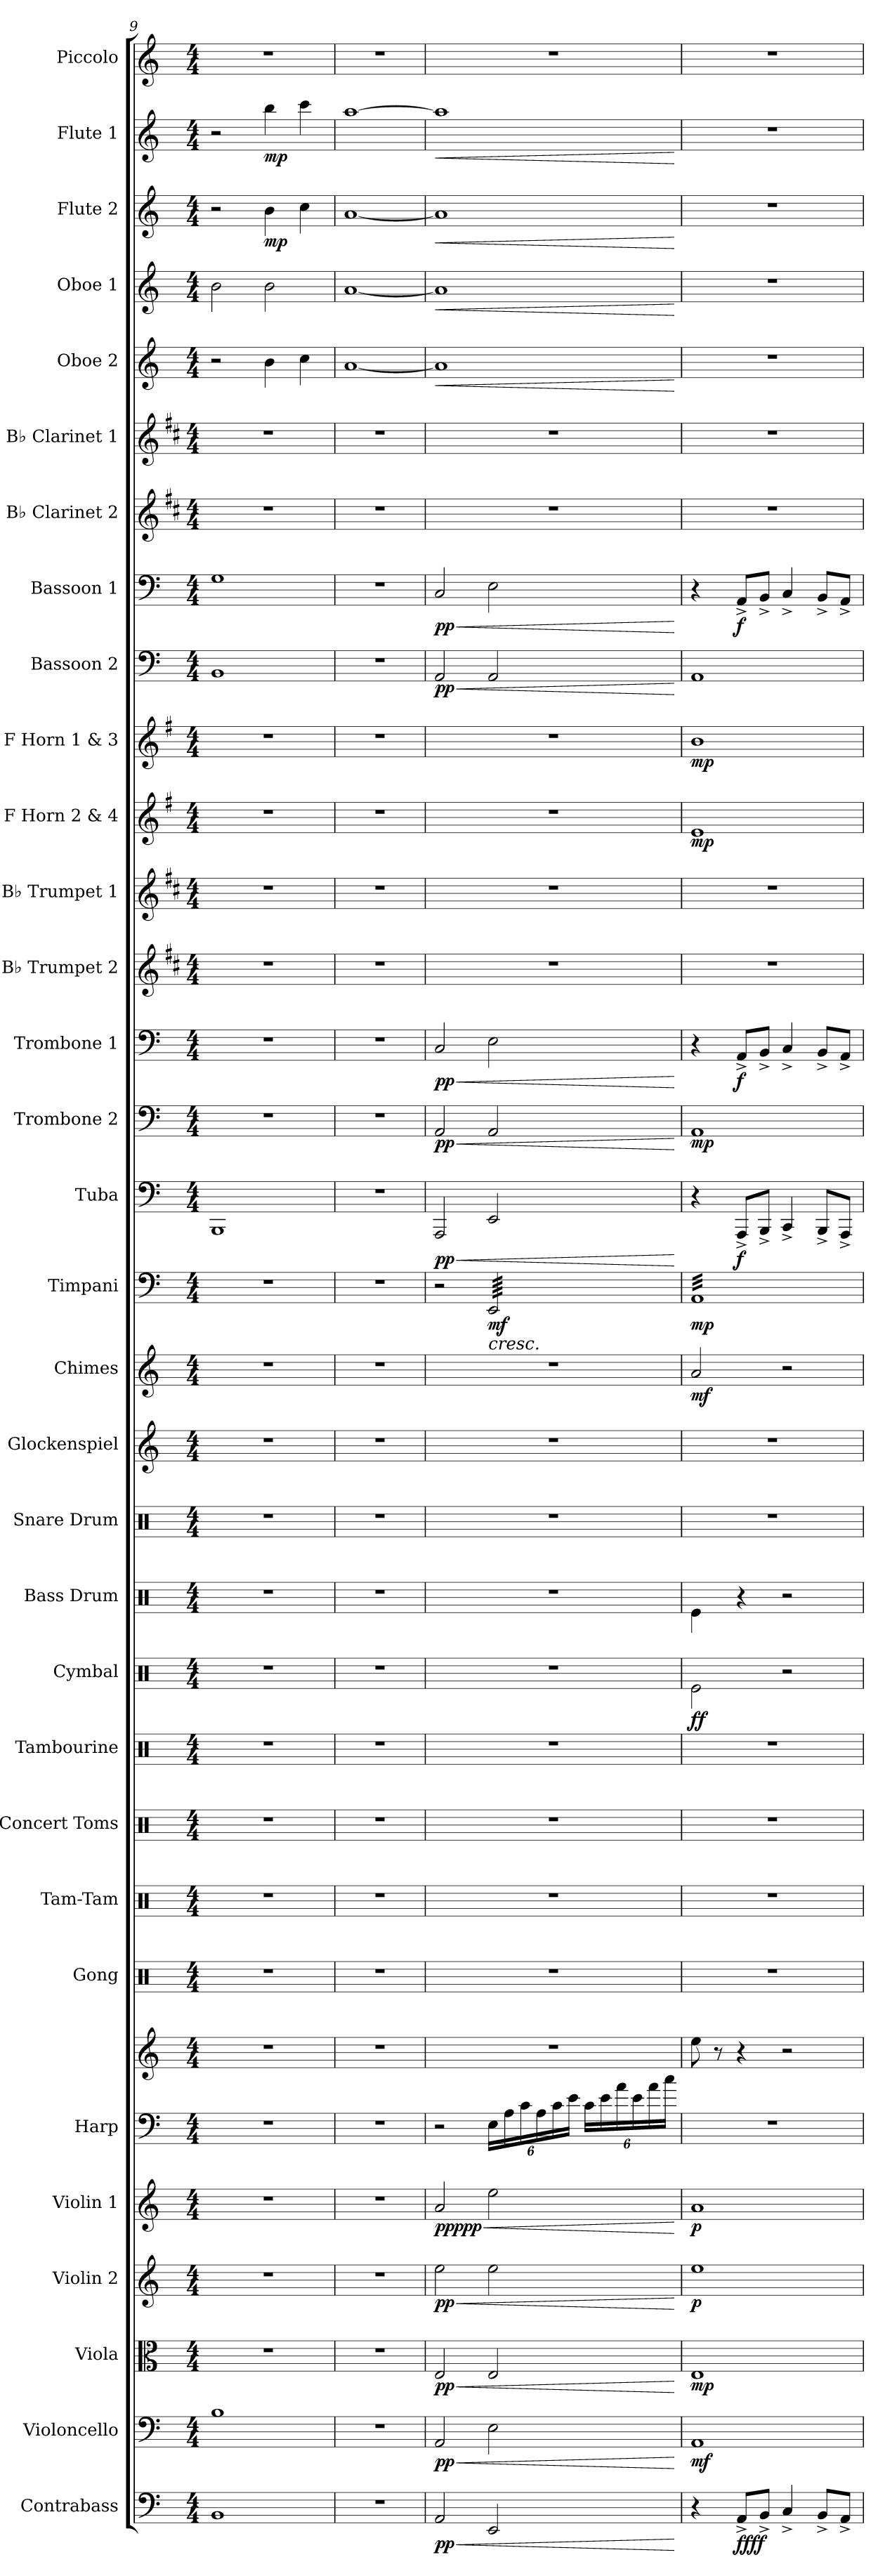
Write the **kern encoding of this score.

**kern	**dynam	**kern	**dynam	**kern	**dynam	**kern	**dynam	**kern	**dynam	**kern	**kern	**kern	**kern	**kern	**kern	**kern	**dynam	**kern	**kern	**kern	**kern	**dynam	**kern	**dynam	**kern	**dynam	**kern	**dynam	**kern	**dynam	**kern	**kern	**kern	**dynam	**kern	**dynam	**kern	**dynam	**kern	**dynam	**kern	**kern	**kern	**dynam	**kern	**dynam	**kern	**dynam	**kern	**dynam	**kern
*part32	*part32	*part31	*part31	*part30	*part30	*part29	*part29	*part28	*part28	*part27	*part27	*part26	*part25	*part24	*part23	*part22	*part22	*part21	*part20	*part19	*part18	*part18	*part17	*part17	*part16	*part16	*part15	*part15	*part14	*part14	*part13	*part12	*part11	*part11	*part10	*part10	*part9	*part9	*part8	*part8	*part7	*part6	*part5	*part5	*part4	*part4	*part3	*part3	*part2	*part2	*part1
*staff33	*staff33	*staff32	*staff32	*staff31	*staff31	*staff30	*staff30	*staff29	*staff29	*staff28	*staff27	*staff26	*staff25	*staff24	*staff23	*staff22	*staff22	*staff21	*staff20	*staff19	*staff18	*staff18	*staff17	*staff17	*staff16	*staff16	*staff15	*staff15	*staff14	*staff14	*staff13	*staff12	*staff11	*staff11	*staff10	*staff10	*staff9	*staff9	*staff8	*staff8	*staff7	*staff6	*staff5	*staff5	*staff4	*staff4	*staff3	*staff3	*staff2	*staff2	*staff1
*I"Contrabass	*	*I"Violoncello	*	*I"Viola	*	*I"Violin 2	*	*I"Violin 1	*	*I"Harp	*	*I"Gong	*I"Tam-Tam	*I"Concert Toms	*I"Tambourine	*I"Cymbal	*	*I"Bass Drum	*I"Snare Drum	*I"Glockenspiel	*I"Chimes	*	*I"Timpani	*	*I"Tuba	*	*I"Trombone 2	*	*I"Trombone 1	*	*I"B♭ Trumpet 2	*I"B♭ Trumpet 1	*I"F Horn 2 &amp; 4	*	*I"F Horn 1 &amp; 3	*	*I"Bassoon 2	*	*I"Bassoon 1	*	*I"B♭ Clarinet 2	*I"B♭ Clarinet 1	*I"Oboe 2	*	*I"Oboe 1	*	*I"Flute 2	*	*I"Flute 1	*	*I"Piccolo
*I'Cb.	*	*I'Vc.	*	*I'Vla.	*	*I'Vln. 2	*	*I'Vln. 1	*	*I'Hrp.	*	*I'Gong	*I'Tam	*I'C. Toms	*I'Tamb.	*I'Cym.	*	*I'B. Dr.	*I'Sn. Dr.	*I'Glock.	*I'Cme.	*	*I'Timp.	*	*I'Tba.	*	*I'Tbn. 2	*	*I'Tbn. 1	*	*I'B♭ Tpt. 2	*I'B♭ Tpt. 1	*I'F Hn. 2 4	*	*I'F Hn. 1 3	*	*I'Bsn. 2	*	*I'Bsn. 1	*	*I'B♭ Cl. 2	*I'B♭ Cl. 1	*I'Ob. 2	*	*I'Ob. 1	*	*I'Fl. 2	*	*I'Fl. 1	*	*I'Picc.
*clefF4	*	*clefF4	*	*clefC3	*	*clefG2	*	*clefG2	*	*clefF4	*clefG2	*clefX	*clefX	*clefX	*clefX	*clefX	*	*clefX	*clefX	*clefG2	*clefG2	*	*clefF4	*	*clefF4	*	*clefF4	*	*clefF4	*	*clefG2	*clefG2	*clefG2	*	*clefG2	*	*clefF4	*	*clefF4	*	*clefG2	*clefG2	*clefG2	*	*clefG2	*	*clefG2	*	*clefG2	*	*clefG2
*ITrd7c12	*	*	*	*	*	*	*	*	*	*	*	*	*	*	*	*	*	*	*	*ITrd-14c-24	*	*	*	*	*	*	*	*	*	*	*ITrd1c2	*ITrd1c2	*ITrd4c7	*	*ITrd4c7	*	*	*	*	*	*ITrd1c2	*ITrd1c2	*	*	*	*	*	*	*	*	*ITrd-7c-12
*k[]	*	*k[]	*	*k[]	*	*k[]	*	*k[]	*	*k[]	*k[]	*k[]	*k[]	*k[]	*k[]	*k[]	*	*k[]	*k[]	*k[]	*k[]	*	*k[]	*	*k[]	*	*k[]	*	*k[]	*	*k[]	*k[]	*k[]	*	*k[]	*	*k[]	*	*k[]	*	*k[]	*k[]	*k[]	*	*k[]	*	*k[]	*	*k[]	*	*k[]
*M4/4	*	*M4/4	*	*M4/4	*	*M4/4	*	*M4/4	*	*M4/4	*M4/4	*M4/4	*M4/4	*M4/4	*M4/4	*M4/4	*	*M4/4	*M4/4	*M4/4	*M4/4	*	*M4/4	*	*M4/4	*	*M4/4	*	*M4/4	*	*M4/4	*M4/4	*M4/4	*	*M4/4	*	*M4/4	*	*M4/4	*	*M4/4	*M4/4	*M4/4	*	*M4/4	*	*M4/4	*	*M4/4	*	*M4/4
=9	=9	=9	=9	=9	=9	=9	=9	=9	=9	=9	=9	=9	=9	=9	=9	=9	=9	=9	=9	=9	=9	=9	=9	=9	=9	=9	=9	=9	=9	=9	=9	=9	=9	=9	=9	=9	=9	=9	=9	=9	=9	=9	=9	=9	=9	=9	=9	=9	=9	=9	=9
1BBB	.	1B	.	1r	.	1r	.	1r	.	1r	1r	1r	1r	1r	1r	1r	.	1r	1r	1r	1r	.	1r	.	1BBB	.	1r	.	1r	.	1r	1r	1r	.	1r	.	1BB	.	1G	.	1r	1r	2r	.	2b\	.	2r	.	2r	.	1r
!	!	!	!	!	!	!	!	!	!	!	!	!	!	!	!	!	!	!	!	!	!	!	!	!	!	!	!	!	!	!	!	!	!	!	!	!	!	!	!	!	!	!	!	!LO:DY:b	!	!	!	!	!	!	!
!	!	!	!	!	!	!	!	!	!	!	!	!	!	!	!	!	!	!	!	!	!	!	!	!	!	!	!	!	!	!	!	!	!	!	!	!	!	!	!	!	!	!	!	!LO:DY:n=1:b	!	!	!	!LO:DY:b	!	!LO:DY:b	!
.	.	.	.	.	.	.	.	.	.	.	.	.	.	.	.	.	.	.	.	.	.	.	.	.	.	.	.	.	.	.	.	.	.	.	.	.	.	.	.	.	.	.	4b\	mp mf	2b\	.	4b\	mp	4bb\	mp	.
.	.	.	.	.	.	.	.	.	.	.	.	.	.	.	.	.	.	.	.	.	.	.	.	.	.	.	.	.	.	.	.	.	.	.	.	.	.	.	.	.	.	.	4cc\	.	.	.	4cc\	.	4ccc\	.	.
=10	=10	=10	=10	=10	=10	=10	=10	=10	=10	=10	=10	=10	=10	=10	=10	=10	=10	=10	=10	=10	=10	=10	=10	=10	=10	=10	=10	=10	=10	=10	=10	=10	=10	=10	=10	=10	=10	=10	=10	=10	=10	=10	=10	=10	=10	=10	=10	=10	=10	=10	=10
1r	.	1r	.	1r	.	1r	.	1r	.	1r	1r	1r	1r	1r	1r	1r	.	1r	1r	1r	1r	.	1r	.	1r	.	1r	.	1r	.	1r	1r	1r	.	1r	.	1r	.	1r	.	1r	1r	[1a	.	[1a	.	[1a	.	[1aa	.	1r
=11	=11	=11	=11	=11	=11	=11	=11	=11	=11	=11	=11	=11	=11	=11	=11	=11	=11	=11	=11	=11	=11	=11	=11	=11	=11	=11	=11	=11	=11	=11	=11	=11	=11	=11	=11	=11	=11	=11	=11	=11	=11	=11	=11	=11	=11	=11	=11	=11	=11	=11	=11
!	!LO:HP:b	!	!LO:HP:b	!	!LO:HP:b	!	!LO:HP:b	!	!LO:HP:b	!	!	!	!	!	!	!	!	!	!	!	!	!	!	!	!	!LO:HP:b	!	!LO:HP:b	!	!LO:HP:b	!	!	!	!	!	!	!	!LO:HP:b	!	!LO:HP:b	!	!	!	!LO:HP:b	!	!LO:HP:b	!	!LO:HP:b	!	!LO:HP:b	!
!	!LO:DY:n=1:b	!	!LO:DY:n=1:b	!	!LO:DY:n=1:b	!	!LO:DY:n=1:b	!	!LO:DY:n=1:b	!	!	!	!	!	!	!	!	!	!	!	!	!	!	!	!	!	!	!	!	!	!	!	!	!	!	!	!	!	!	!	!	!	!	!	!	!	!	!	!	!	!
!	!	!	!	!	!	!	!	!	!LO:DY:n=2:b	!	!	!	!	!	!	!	!	!	!	!	!	!	!	!	!	!LO:DY:n=1:b	!	!LO:DY:n=1:b	!	!LO:DY:n=1:b	!	!	!	!	!	!	!	!LO:DY:n=1:b	!	!LO:DY:n=1:b	!	!	!	!	!	!	!	!	!	!	!
2AAA/	< pp	2AA/	< pp	2E/	< pp	2ee\	< pp	2a/	< pp ppp	2r	1r	1r	1r	1r	1r	1r	.	1r	1r	1r	1r	.	2r	.	2AAA/	< pp	2AA/	< pp	2C/	< pp	1r	1r	1r	.	1r	.	2AA/	< pp	2C/	< pp	1r	1r	1a]	<	1a]	<	1a]	<	1aa]	<	1r
*	*	*	*	*	*	*	*	*	*	*Xbrackettup	*	*	*	*	*	*	*	*	*	*	*	*	*	*	*	*	*	*	*	*	*	*	*	*	*	*	*	*	*	*	*	*	*	*	*	*	*	*	*	*	*
!	!	!	!	!	!	!	!	!	!	!	!	!	!	!	!	!	!	!	!	!	!	!	!	!LO:HP:b	!	!	!	!	!	!	!	!	!	!	!	!	!	!	!	!	!	!	!	!	!	!	!	!	!	!	!
!	!	!	!	!	!	!	!	!	!	!	!	!	!	!	!	!	!	!	!	!	!	!	!	!LO:DY:n=1:b	!	!	!	!	!	!	!	!	!	!	!	!	!	!	!	!	!	!	!	!	!	!	!	!	!	!	!
*	*	*	*	*	*	*	*	*	*	*	*	*	*	*	*	*	*	*	*	*	*	*	*tremolo	*	*	*	*	*	*	*	*	*	*	*	*	*	*	*	*	*	*	*	*	*	*	*	*	*	*	*	*
2EEE/	.	2E\	.	2E/	.	2ee\	.	2ee\	.	24E\LL	.	.	.	.	.	.	.	.	.	.	.	.	64EE/LLLL	< mf	2EE/	.	2AA/	.	2E\	.	.	.	.	.	.	.	2AA/	.	2E\	.	.	.	.	.	.	.	.	.	.	.	.
.	.	.	.	.	.	.	.	.	.	.	.	.	.	.	.	.	.	.	.	.	.	.	64EE/	.	.	.	.	.	.	.	.	.	.	.	.	.	.	.	.	.	.	.	.	.	.	.	.	.	.	.	.
.	.	.	.	.	.	.	.	.	.	.	.	.	.	.	.	.	.	.	.	.	.	.	64EE/	.	.	.	.	.	.	.	.	.	.	.	.	.	.	.	.	.	.	.	.	.	.	.	.	.	.	.	.
.	.	.	.	.	.	.	.	.	.	24A\	.	.	.	.	.	.	.	.	.	.	.	.	.	.	.	.	.	.	.	.	.	.	.	.	.	.	.	.	.	.	.	.	.	.	.	.	.	.	.	.	.
.	.	.	.	.	.	.	.	.	.	.	.	.	.	.	.	.	.	.	.	.	.	.	64EE/	.	.	.	.	.	.	.	.	.	.	.	.	.	.	.	.	.	.	.	.	.	.	.	.	.	.	.	.
.	.	.	.	.	.	.	.	.	.	.	.	.	.	.	.	.	.	.	.	.	.	.	64EE/	.	.	.	.	.	.	.	.	.	.	.	.	.	.	.	.	.	.	.	.	.	.	.	.	.	.	.	.
.	.	.	.	.	.	.	.	.	.	.	.	.	.	.	.	.	.	.	.	.	.	.	64EE/	.	.	.	.	.	.	.	.	.	.	.	.	.	.	.	.	.	.	.	.	.	.	.	.	.	.	.	.
.	.	.	.	.	.	.	.	.	.	24c\	.	.	.	.	.	.	.	.	.	.	.	.	.	.	.	.	.	.	.	.	.	.	.	.	.	.	.	.	.	.	.	.	.	.	.	.	.	.	.	.	.
.	.	.	.	.	.	.	.	.	.	.	.	.	.	.	.	.	.	.	.	.	.	.	64EE/	.	.	.	.	.	.	.	.	.	.	.	.	.	.	.	.	.	.	.	.	.	.	.	.	.	.	.	.
.	.	.	.	.	.	.	.	.	.	.	.	.	.	.	.	.	.	.	.	.	.	.	64EE/	.	.	.	.	.	.	.	.	.	.	.	.	.	.	.	.	.	.	.	.	.	.	.	.	.	.	.	.
.	.	.	.	.	.	.	.	.	.	24A\	.	.	.	.	.	.	.	.	.	.	.	.	64EE/	.	.	.	.	.	.	.	.	.	.	.	.	.	.	.	.	.	.	.	.	.	.	.	.	.	.	.	.
.	.	.	.	.	.	.	.	.	.	.	.	.	.	.	.	.	.	.	.	.	.	.	64EE/	.	.	.	.	.	.	.	.	.	.	.	.	.	.	.	.	.	.	.	.	.	.	.	.	.	.	.	.
.	.	.	.	.	.	.	.	.	.	.	.	.	.	.	.	.	.	.	.	.	.	.	64EE/	.	.	.	.	.	.	.	.	.	.	.	.	.	.	.	.	.	.	.	.	.	.	.	.	.	.	.	.
.	.	.	.	.	.	.	.	.	.	24c\	.	.	.	.	.	.	.	.	.	.	.	.	.	.	.	.	.	.	.	.	.	.	.	.	.	.	.	.	.	.	.	.	.	.	.	.	.	.	.	.	.
.	.	.	.	.	.	.	.	.	.	.	.	.	.	.	.	.	.	.	.	.	.	.	64EE/	.	.	.	.	.	.	.	.	.	.	.	.	.	.	.	.	.	.	.	.	.	.	.	.	.	.	.	.
.	.	.	.	.	.	.	.	.	.	.	.	.	.	.	.	.	.	.	.	.	.	.	64EE/	.	.	.	.	.	.	.	.	.	.	.	.	.	.	.	.	.	.	.	.	.	.	.	.	.	.	.	.
.	.	.	.	.	.	.	.	.	.	.	.	.	.	.	.	.	.	.	.	.	.	.	64EE/	.	.	.	.	.	.	.	.	.	.	.	.	.	.	.	.	.	.	.	.	.	.	.	.	.	.	.	.
.	.	.	.	.	.	.	.	.	.	24e\JJ	.	.	.	.	.	.	.	.	.	.	.	.	.	.	.	.	.	.	.	.	.	.	.	.	.	.	.	.	.	.	.	.	.	.	.	.	.	.	.	.	.
.	.	.	.	.	.	.	.	.	.	.	.	.	.	.	.	.	.	.	.	.	.	.	64EE/	.	.	.	.	.	.	.	.	.	.	.	.	.	.	.	.	.	.	.	.	.	.	.	.	.	.	.	.
.	.	.	.	.	.	.	.	.	.	.	.	.	.	.	.	.	.	.	.	.	.	.	64EE/	.	.	.	.	.	.	.	.	.	.	.	.	.	.	.	.	.	.	.	.	.	.	.	.	.	.	.	.
.	.	.	.	.	.	.	.	.	.	24c\LL	.	.	.	.	.	.	.	.	.	.	.	.	64EE/	.	.	.	.	.	.	.	.	.	.	.	.	.	.	.	.	.	.	.	.	.	.	.	.	.	.	.	.
.	.	.	.	.	.	.	.	.	.	.	.	.	.	.	.	.	.	.	.	.	.	.	64EE/	.	.	.	.	.	.	.	.	.	.	.	.	.	.	.	.	.	.	.	.	.	.	.	.	.	.	.	.
.	.	.	.	.	.	.	.	.	.	.	.	.	.	.	.	.	.	.	.	.	.	.	64EE/	.	.	.	.	.	.	.	.	.	.	.	.	.	.	.	.	.	.	.	.	.	.	.	.	.	.	.	.
.	.	.	.	.	.	.	.	.	.	24e\	.	.	.	.	.	.	.	.	.	.	.	.	.	.	.	.	.	.	.	.	.	.	.	.	.	.	.	.	.	.	.	.	.	.	.	.	.	.	.	.	.
.	.	.	.	.	.	.	.	.	.	.	.	.	.	.	.	.	.	.	.	.	.	.	64EE/	.	.	.	.	.	.	.	.	.	.	.	.	.	.	.	.	.	.	.	.	.	.	.	.	.	.	.	.
.	.	.	.	.	.	.	.	.	.	.	.	.	.	.	.	.	.	.	.	.	.	.	64EE/	.	.	.	.	.	.	.	.	.	.	.	.	.	.	.	.	.	.	.	.	.	.	.	.	.	.	.	.
.	.	.	.	.	.	.	.	.	.	.	.	.	.	.	.	.	.	.	.	.	.	.	64EE/	.	.	.	.	.	.	.	.	.	.	.	.	.	.	.	.	.	.	.	.	.	.	.	.	.	.	.	.
.	.	.	.	.	.	.	.	.	.	24a\	.	.	.	.	.	.	.	.	.	.	.	.	.	.	.	.	.	.	.	.	.	.	.	.	.	.	.	.	.	.	.	.	.	.	.	.	.	.	.	.	.
.	.	.	.	.	.	.	.	.	.	.	.	.	.	.	.	.	.	.	.	.	.	.	64EE/	.	.	.	.	.	.	.	.	.	.	.	.	.	.	.	.	.	.	.	.	.	.	.	.	.	.	.	.
.	.	.	.	.	.	.	.	.	.	.	.	.	.	.	.	.	.	.	.	.	.	.	64EE/	.	.	.	.	.	.	.	.	.	.	.	.	.	.	.	.	.	.	.	.	.	.	.	.	.	.	.	.
.	.	.	.	.	.	.	.	.	.	24e\	.	.	.	.	.	.	.	.	.	.	.	.	64EE/	.	.	.	.	.	.	.	.	.	.	.	.	.	.	.	.	.	.	.	.	.	.	.	.	.	.	.	.
.	.	.	.	.	.	.	.	.	.	.	.	.	.	.	.	.	.	.	.	.	.	.	64EE/	.	.	.	.	.	.	.	.	.	.	.	.	.	.	.	.	.	.	.	.	.	.	.	.	.	.	.	.
.	.	.	.	.	.	.	.	.	.	.	.	.	.	.	.	.	.	.	.	.	.	.	64EE/	.	.	.	.	.	.	.	.	.	.	.	.	.	.	.	.	.	.	.	.	.	.	.	.	.	.	.	.
.	.	.	.	.	.	.	.	.	.	24a\	.	.	.	.	.	.	.	.	.	.	.	.	.	.	.	.	.	.	.	.	.	.	.	.	.	.	.	.	.	.	.	.	.	.	.	.	.	.	.	.	.
.	.	.	.	.	.	.	.	.	.	.	.	.	.	.	.	.	.	.	.	.	.	.	64EE/	.	.	.	.	.	.	.	.	.	.	.	.	.	.	.	.	.	.	.	.	.	.	.	.	.	.	.	.
.	.	.	.	.	.	.	.	.	.	.	.	.	.	.	.	.	.	.	.	.	.	.	64EE/	.	.	.	.	.	.	.	.	.	.	.	.	.	.	.	.	.	.	.	.	.	.	.	.	.	.	.	.
.	.	.	.	.	.	.	.	.	.	.	.	.	.	.	.	.	.	.	.	.	.	.	64EE/	.	.	.	.	.	.	.	.	.	.	.	.	.	.	.	.	.	.	.	.	.	.	.	.	.	.	.	.
.	.	.	.	.	.	.	.	.	.	24cc\JJ	.	.	.	.	.	.	.	.	.	.	.	.	.	.	.	.	.	.	.	.	.	.	.	.	.	.	.	.	.	.	.	.	.	.	.	.	.	.	.	.	.
.	.	.	.	.	.	.	.	.	.	.	.	.	.	.	.	.	.	.	.	.	.	.	64EE/	.	.	.	.	.	.	.	.	.	.	.	.	.	.	.	.	.	.	.	.	.	.	.	.	.	.	.	.
.	.	.	.	.	.	.	.	.	.	.	.	.	.	.	.	.	.	.	.	.	.	.	64EE/JJJJ	.	.	.	.	.	.	.	.	.	.	.	.	.	.	.	.	.	.	.	.	.	.	.	.	.	.	.	.
.	[	.	[	.	[	.	[	.	[	.	.	.	.	.	.	.	.	.	.	.	.	.	.	.	.	[	.	[	.	[	.	.	.	.	.	.	.	[	.	[	.	.	.	[	.	[	.	[	.	[	.
!!LO:PB:g=z
=12	=12	=12	=12	=12	=12	=12	=12	=12	=12	=12	=12	=12	=12	=12	=12	=12	=12	=12	=12	=12	=12	=12	=12	=12	=12	=12	=12	=12	=12	=12	=12	=12	=12	=12	=12	=12	=12	=12	=12	=12	=12	=12	=12	=12	=12	=12	=12	=12	=12	=12	=12
!	!	!	!LO:DY:b	!	!LO:DY:b	!	!LO:DY:b	!	!LO:DY:b	!	!	!	!	!	!	!	!LO:DY:b	!	!	!	!	!LO:DY:b	!	!LO:DY:b	!	!	!	!LO:DY:b	!	!	!	!	!	!LO:DY:b	!	!LO:DY:b	!	!LO:DY:b	!	!	!	!	!	!	!	!	!	!	!	!	!
!	!	!	!	!	!	!	!	!	!	!	!	!	!	!	!	!	!	!	!	!	!	!	!	!	!	!	!	!	!	!	!	!	!	!	!	!	!	!LO:DY:n=1:b	!	!	!	!	!	!	!	!	!	!	!	!	!
4r	.	1AA	mf	1E	mp	1ee	p	1a	p	1r	8ee\	1r	1r	1r	1r	2Re\	ff	4Re\	1r	1r	2a/	mf	32AALLL	mp	4r	.	1AA	mp	4r	.	1r	1r	1A	mp	1e	mp	1AA	mp mp	4r	.	1r	1r	1r	.	1r	.	1r	.	1r	.	1r
.	.	.	.	.	.	.	.	.	.	.	.	.	.	.	.	.	.	.	.	.	.	.	32AA	.	.	.	.	.	.	.	.	.	.	.	.	.	.	.	.	.	.	.	.	.	.	.	.	.	.	.	.
.	.	.	.	.	.	.	.	.	.	.	.	.	.	.	.	.	.	.	.	.	.	.	32AA	.	.	.	.	.	.	.	.	.	.	.	.	.	.	.	.	.	.	.	.	.	.	.	.	.	.	.	.
.	.	.	.	.	.	.	.	.	.	.	.	.	.	.	.	.	.	.	.	.	.	.	32AA	.	.	.	.	.	.	.	.	.	.	.	.	.	.	.	.	.	.	.	.	.	.	.	.	.	.	.	.
.	.	.	.	.	.	.	.	.	.	.	8r	.	.	.	.	.	.	.	.	.	.	.	32AA	.	.	.	.	.	.	.	.	.	.	.	.	.	.	.	.	.	.	.	.	.	.	.	.	.	.	.	.
.	.	.	.	.	.	.	.	.	.	.	.	.	.	.	.	.	.	.	.	.	.	.	32AA	.	.	.	.	.	.	.	.	.	.	.	.	.	.	.	.	.	.	.	.	.	.	.	.	.	.	.	.
.	.	.	.	.	.	.	.	.	.	.	.	.	.	.	.	.	.	.	.	.	.	.	32AA	.	.	.	.	.	.	.	.	.	.	.	.	.	.	.	.	.	.	.	.	.	.	.	.	.	.	.	.
.	.	.	.	.	.	.	.	.	.	.	.	.	.	.	.	.	.	.	.	.	.	.	32AA	.	.	.	.	.	.	.	.	.	.	.	.	.	.	.	.	.	.	.	.	.	.	.	.	.	.	.	.
!	!LO:DY:b	!	!	!	!	!	!	!	!	!	!	!	!	!	!	!	!	!	!	!	!	!	!	!	!	!	!	!	!	!	!	!	!	!	!	!	!	!	!	!	!	!	!	!	!	!	!	!	!	!	!
!	!LO:DY:n=1:b	!	!	!	!	!	!	!	!	!	!	!	!	!	!	!	!	!	!	!	!	!	!	!	!	!LO:DY:b	!	!	!	!LO:DY:b	!	!	!	!	!	!	!	!	!	!LO:DY:b	!	!	!	!	!	!	!	!	!	!	!
8AAA^/L	f fff	.	.	.	.	.	.	.	.	.	4r	.	.	.	.	.	.	4r	.	.	.	.	32AA	.	8AAA^/L	f	.	.	8AA^/L	f	.	.	.	.	.	.	.	.	8AA^/L	f	.	.	.	.	.	.	.	.	.	.	.
.	.	.	.	.	.	.	.	.	.	.	.	.	.	.	.	.	.	.	.	.	.	.	32AA	.	.	.	.	.	.	.	.	.	.	.	.	.	.	.	.	.	.	.	.	.	.	.	.	.	.	.	.
.	.	.	.	.	.	.	.	.	.	.	.	.	.	.	.	.	.	.	.	.	.	.	32AA	.	.	.	.	.	.	.	.	.	.	.	.	.	.	.	.	.	.	.	.	.	.	.	.	.	.	.	.
.	.	.	.	.	.	.	.	.	.	.	.	.	.	.	.	.	.	.	.	.	.	.	32AA	.	.	.	.	.	.	.	.	.	.	.	.	.	.	.	.	.	.	.	.	.	.	.	.	.	.	.	.
8BBB^/J	.	.	.	.	.	.	.	.	.	.	.	.	.	.	.	.	.	.	.	.	.	.	32AA	.	8BBB^/J	.	.	.	8BB^/J	.	.	.	.	.	.	.	.	.	8BB^/J	.	.	.	.	.	.	.	.	.	.	.	.
.	.	.	.	.	.	.	.	.	.	.	.	.	.	.	.	.	.	.	.	.	.	.	32AA	.	.	.	.	.	.	.	.	.	.	.	.	.	.	.	.	.	.	.	.	.	.	.	.	.	.	.	.
.	.	.	.	.	.	.	.	.	.	.	.	.	.	.	.	.	.	.	.	.	.	.	32AA	.	.	.	.	.	.	.	.	.	.	.	.	.	.	.	.	.	.	.	.	.	.	.	.	.	.	.	.
.	.	.	.	.	.	.	.	.	.	.	.	.	.	.	.	.	.	.	.	.	.	.	32AA	.	.	.	.	.	.	.	.	.	.	.	.	.	.	.	.	.	.	.	.	.	.	.	.	.	.	.	.
4CC^/	.	.	.	.	.	.	.	.	.	.	2r	.	.	.	.	2r	.	2r	.	.	2r	.	32AA	.	4CC^/	.	.	.	4C^/	.	.	.	.	.	.	.	.	.	4C^/	.	.	.	.	.	.	.	.	.	.	.	.
.	.	.	.	.	.	.	.	.	.	.	.	.	.	.	.	.	.	.	.	.	.	.	32AA	.	.	.	.	.	.	.	.	.	.	.	.	.	.	.	.	.	.	.	.	.	.	.	.	.	.	.	.
.	.	.	.	.	.	.	.	.	.	.	.	.	.	.	.	.	.	.	.	.	.	.	32AA	.	.	.	.	.	.	.	.	.	.	.	.	.	.	.	.	.	.	.	.	.	.	.	.	.	.	.	.
.	.	.	.	.	.	.	.	.	.	.	.	.	.	.	.	.	.	.	.	.	.	.	32AA	.	.	.	.	.	.	.	.	.	.	.	.	.	.	.	.	.	.	.	.	.	.	.	.	.	.	.	.
.	.	.	.	.	.	.	.	.	.	.	.	.	.	.	.	.	.	.	.	.	.	.	32AA	.	.	.	.	.	.	.	.	.	.	.	.	.	.	.	.	.	.	.	.	.	.	.	.	.	.	.	.
.	.	.	.	.	.	.	.	.	.	.	.	.	.	.	.	.	.	.	.	.	.	.	32AA	.	.	.	.	.	.	.	.	.	.	.	.	.	.	.	.	.	.	.	.	.	.	.	.	.	.	.	.
.	.	.	.	.	.	.	.	.	.	.	.	.	.	.	.	.	.	.	.	.	.	.	32AA	.	.	.	.	.	.	.	.	.	.	.	.	.	.	.	.	.	.	.	.	.	.	.	.	.	.	.	.
.	.	.	.	.	.	.	.	.	.	.	.	.	.	.	.	.	.	.	.	.	.	.	32AA	.	.	.	.	.	.	.	.	.	.	.	.	.	.	.	.	.	.	.	.	.	.	.	.	.	.	.	.
8BBB^/L	.	.	.	.	.	.	.	.	.	.	.	.	.	.	.	.	.	.	.	.	.	.	32AA	.	8BBB^/L	.	.	.	8BB^/L	.	.	.	.	.	.	.	.	.	8BB^/L	.	.	.	.	.	.	.	.	.	.	.	.
.	.	.	.	.	.	.	.	.	.	.	.	.	.	.	.	.	.	.	.	.	.	.	32AA	.	.	.	.	.	.	.	.	.	.	.	.	.	.	.	.	.	.	.	.	.	.	.	.	.	.	.	.
.	.	.	.	.	.	.	.	.	.	.	.	.	.	.	.	.	.	.	.	.	.	.	32AA	.	.	.	.	.	.	.	.	.	.	.	.	.	.	.	.	.	.	.	.	.	.	.	.	.	.	.	.
.	.	.	.	.	.	.	.	.	.	.	.	.	.	.	.	.	.	.	.	.	.	.	32AA	.	.	.	.	.	.	.	.	.	.	.	.	.	.	.	.	.	.	.	.	.	.	.	.	.	.	.	.
8AAA^/J	.	.	.	.	.	.	.	.	.	.	.	.	.	.	.	.	.	.	.	.	.	.	32AA	.	8AAA^/J	.	.	.	8AA^/J	.	.	.	.	.	.	.	.	.	8AA^/J	.	.	.	.	.	.	.	.	.	.	.	.
.	.	.	.	.	.	.	.	.	.	.	.	.	.	.	.	.	.	.	.	.	.	.	32AA	.	.	.	.	.	.	.	.	.	.	.	.	.	.	.	.	.	.	.	.	.	.	.	.	.	.	.	.
.	.	.	.	.	.	.	.	.	.	.	.	.	.	.	.	.	.	.	.	.	.	.	32AA	.	.	.	.	.	.	.	.	.	.	.	.	.	.	.	.	.	.	.	.	.	.	.	.	.	.	.	.
.	.	.	.	.	.	.	.	.	.	.	.	.	.	.	.	.	.	.	.	.	.	.	32AAJJJ	.	.	.	.	.	.	.	.	.	.	.	.	.	.	.	.	.	.	.	.	.	.	.	.	.	.	.	.
*	*	*	*	*	*	*	*	*	*	*	*	*	*	*	*	*	*	*	*	*	*	*	*Xtremolo	*	*	*	*	*	*	*	*	*	*	*	*	*	*	*	*	*	*	*	*	*	*	*	*	*	*	*	*
.	.	.	.	.	.	.	.	.	.	.	.	.	.	.	.	.	.	.	.	.	.	.	.	[	.	.	.	.	.	.	.	.	.	.	.	.	.	.	.	.	.	.	.	.	.	.	.	.	.	.	.
=	=	=	=	=	=	=	=	=	=	=	=	=	=	=	=	=	=	=	=	=	=	=	=	=	=	=	=	=	=	=	=	=	=	=	=	=	=	=	=	=	=	=	=	=	=	=	=	=	=	=	=
*-	*-	*-	*-	*-	*-	*-	*-	*-	*-	*-	*-	*-	*-	*-	*-	*-	*-	*-	*-	*-	*-	*-	*-	*-	*-	*-	*-	*-	*-	*-	*-	*-	*-	*-	*-	*-	*-	*-	*-	*-	*-	*-	*-	*-	*-	*-	*-	*-	*-	*-	*-
